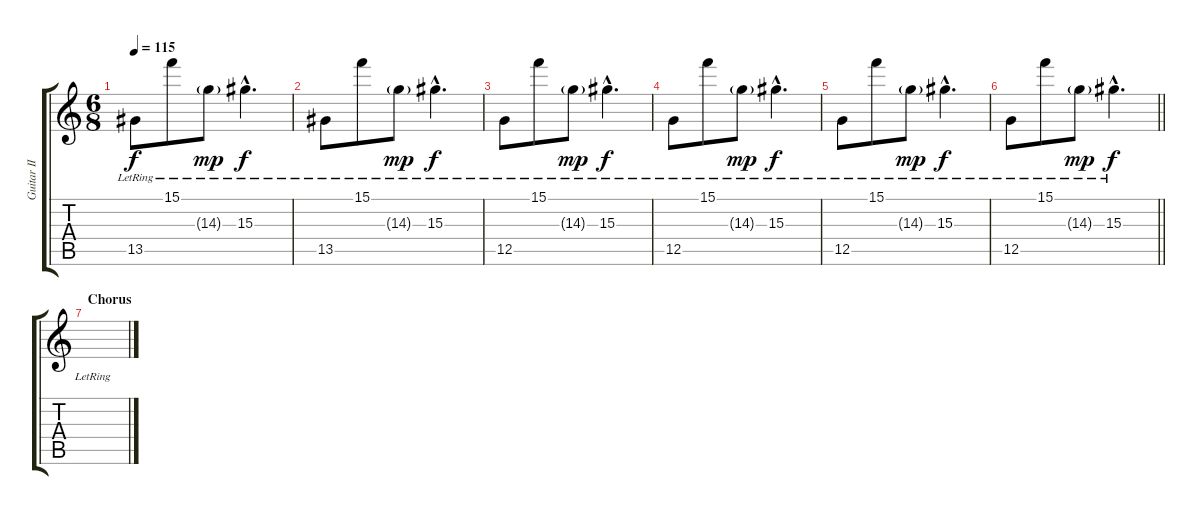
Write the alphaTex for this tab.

\track ("Guitar II" "Guitar II") {instrument electricguitarclean}
\staff {score tabs}
\tuning (D4 A3 F3 C3 G2 C2) {hide}
\ts (6 8)
\tempo 115
\clef g2
\ks c
13.5{lr}.8{dy f} 15.1{lr}.8 14.3{g lr}.8{dy mp} 15.3{hac lr}.4{d dy f} |
13.5{lr}.8 15.1{lr}.8 14.3{g lr}.8{dy mp} 15.3{hac lr}.4{d dy f} |
12.5{lr}.8 15.1{lr}.8 14.3{g lr}.8{dy mp} 15.3{hac lr}.4{d dy f} |
12.5{lr}.8 15.1{lr}.8 14.3{g lr}.8{dy mp} 15.3{hac lr}.4{d dy f} |
12.5{lr}.8 15.1{lr}.8 14.3{g lr}.8{dy mp} 15.3{hac lr}.4{d dy f} |
\barLineRight lightlight
12.5{lr}.8 15.1{lr}.8 14.3{g lr}.8{dy mp} 15.3{hac lr}.4{d dy f} |
\section ("" "Chorus")
